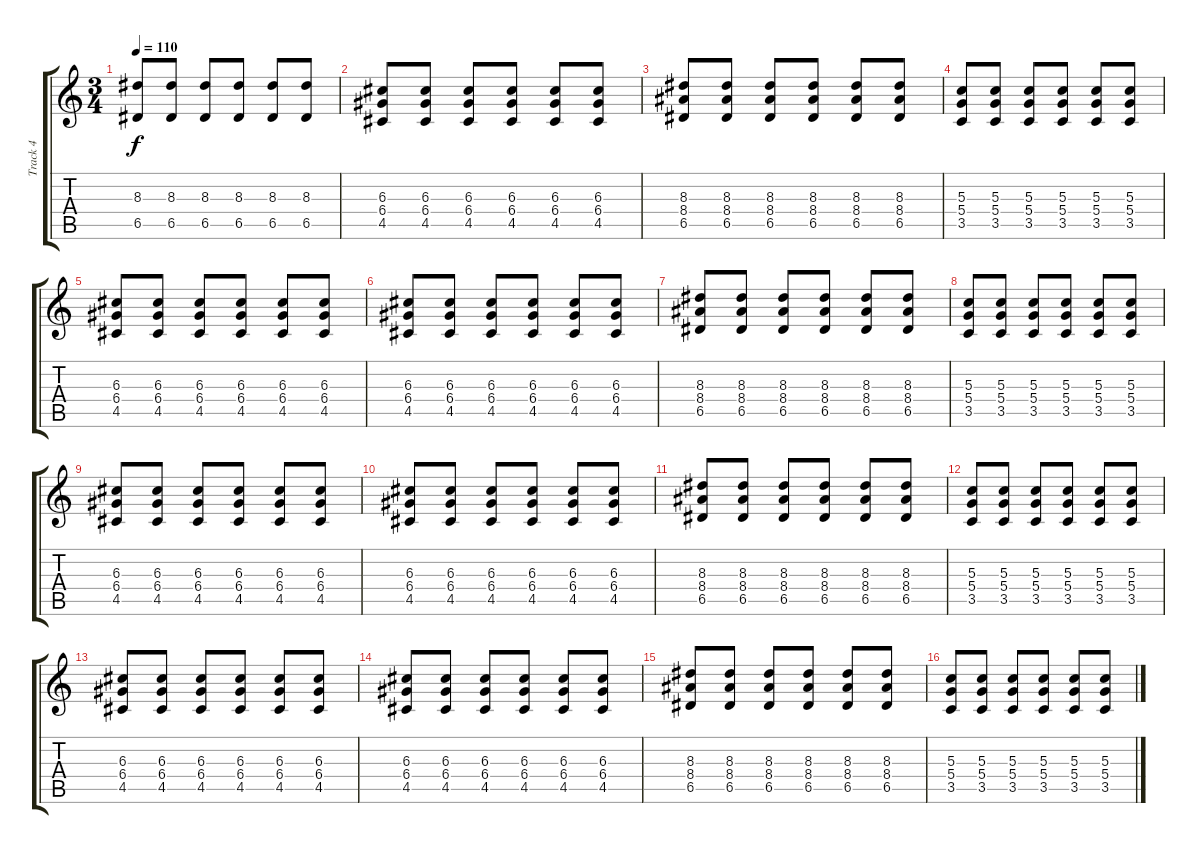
\track ("Track 4" "Track 4") {instrument overdrivenguitar}
\staff {score tabs}
\tuning (E4 B3 G3 D3 A2 E2) {hide}
\ts (3 4)
\tempo 110
\clef g2
\ks c
(8.3 6.5).8{dy f} (8.3 6.5).8 (8.3 6.5).8 (8.3 6.5).8 (8.3 6.5).8 (8.3 6.5).8 |
(6.3 6.4 4.5).8{volume 15} (6.3 6.4 4.5).8 (6.3 6.4 4.5).8 (6.3 6.4 4.5).8 (6.3 6.4 4.5).8 (6.3 6.4 4.5).8 |
(8.3 8.4 6.5).8 (8.3 8.4 6.5).8 (8.3 8.4 6.5).8 (8.3 8.4 6.5).8 (8.3 8.4 6.5).8 (8.3 8.4 6.5).8 |
(5.3 5.4 3.5).8 (5.3 5.4 3.5).8 (5.3 5.4 3.5).8 (5.3 5.4 3.5).8 (5.3 5.4 3.5).8 (5.3 5.4 3.5).8 |
(6.3 6.4 4.5).8 (6.3 6.4 4.5).8 (6.3 6.4 4.5).8 (6.3 6.4 4.5).8 (6.3 6.4 4.5).8 (6.3 6.4 4.5).8 |
(6.3 6.4 4.5).8 (6.3 6.4 4.5).8 (6.3 6.4 4.5).8 (6.3 6.4 4.5).8 (6.3 6.4 4.5).8 (6.3 6.4 4.5).8 |
(8.3 8.4 6.5).8 (8.3 8.4 6.5).8 (8.3 8.4 6.5).8 (8.3 8.4 6.5).8 (8.3 8.4 6.5).8 (8.3 8.4 6.5).8 |
(5.3 5.4 3.5).8 (5.3 5.4 3.5).8 (5.3 5.4 3.5).8 (5.3 5.4 3.5).8 (5.3 5.4 3.5).8 (5.3 5.4 3.5).8 |
(6.3 6.4 4.5).8 (6.3 6.4 4.5).8 (6.3 6.4 4.5).8 (6.3 6.4 4.5).8 (6.3 6.4 4.5).8 (6.3 6.4 4.5).8 |
(6.3 6.4 4.5).8 (6.3 6.4 4.5).8 (6.3 6.4 4.5).8 (6.3 6.4 4.5).8 (6.3 6.4 4.5).8 (6.3 6.4 4.5).8 |
(8.3 8.4 6.5).8 (8.3 8.4 6.5).8 (8.3 8.4 6.5).8 (8.3 8.4 6.5).8 (8.3 8.4 6.5).8 (8.3 8.4 6.5).8 |
(5.3 5.4 3.5).8 (5.3 5.4 3.5).8 (5.3 5.4 3.5).8 (5.3 5.4 3.5).8 (5.3 5.4 3.5).8 (5.3 5.4 3.5).8 |
(6.3 6.4 4.5).8 (6.3 6.4 4.5).8 (6.3 6.4 4.5).8 (6.3 6.4 4.5).8 (6.3 6.4 4.5).8 (6.3 6.4 4.5).8 |
(6.3 6.4 4.5).8 (6.3 6.4 4.5).8 (6.3 6.4 4.5).8 (6.3 6.4 4.5).8 (6.3 6.4 4.5).8 (6.3 6.4 4.5).8 |
(8.3 8.4 6.5).8 (8.3 8.4 6.5).8 (8.3 8.4 6.5).8 (8.3 8.4 6.5).8 (8.3 8.4 6.5).8 (8.3 8.4 6.5).8 |
(5.3 5.4 3.5).8 (5.3 5.4 3.5).8 (5.3 5.4 3.5).8 (5.3 5.4 3.5).8 (5.3 5.4 3.5).8 (5.3 5.4 3.5).8
